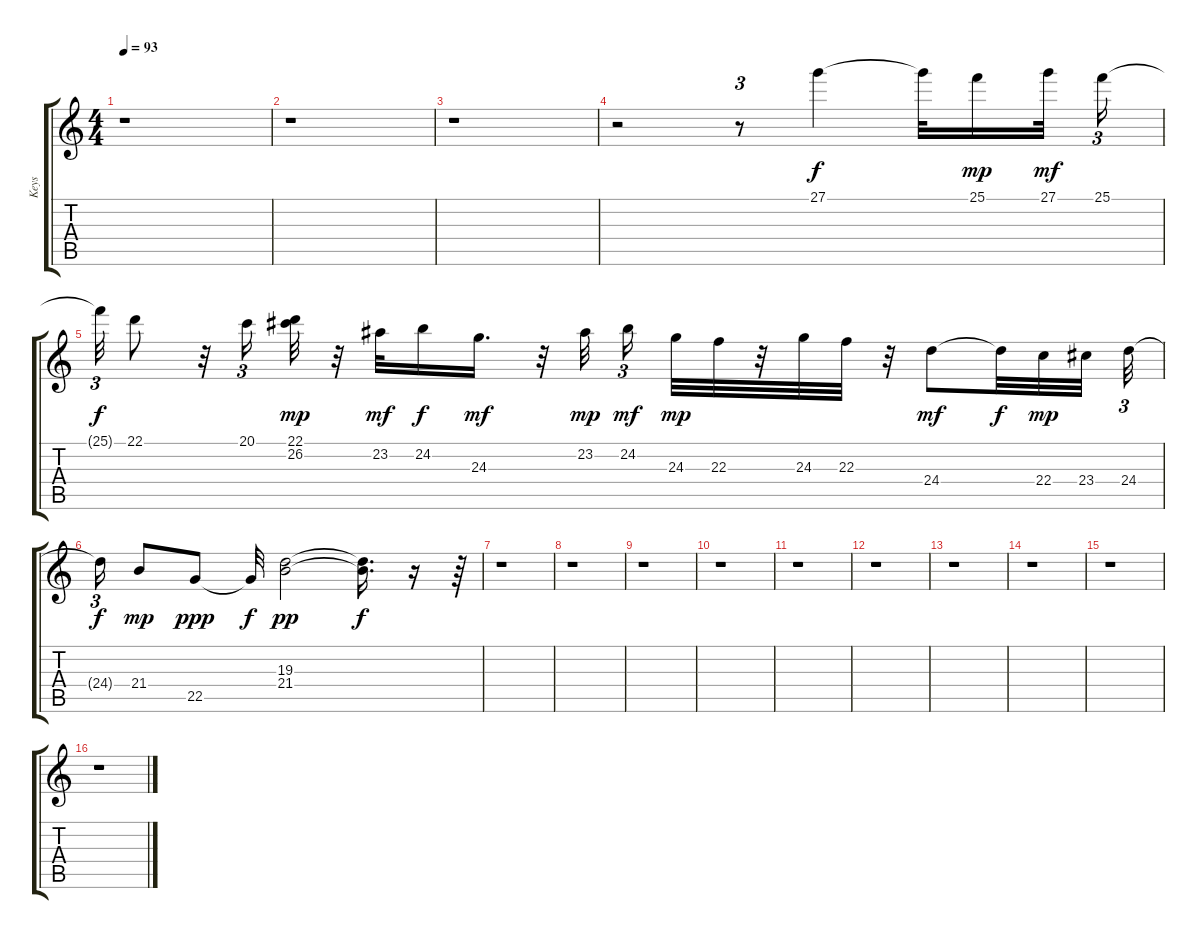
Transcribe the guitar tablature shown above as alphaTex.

\track ("Keys" "Keys") {instrument tangoaccordion}
\staff {score tabs}
\tuning (E4 B3 G3 D3 A2 E2) {hide}
\ts (4 4)
\tempo 93
\clef g2
\ks c
r.1{dy f} |
r.1 |
r.1 |
r.2 r.8{tu (3 2)} 27.1.4 27.1{t}.32 25.1.16{dy mp} 27.1.32{dy mf beam splitsecondary} 25.1.16{tu (3 2)} |
25.1{t}.32{tu (3 2) dy f} 22.1.8 r.32 20.1.16{tu (3 2)} (22.1 26.2).32{dy mp} r.32 23.2.32{dy mf} 24.2.16{dy f} 24.3.16{d dy mf} r.32 23.2.32{dy mp beam splitsecondary} 24.2.16{tu (3 2) dy mf beam splitsecondary} 24.3.32{dy mp} 22.3.32 r.32 24.3.32 22.3.32 r.32 24.4.8{dy mf} 24.4{t}.32{dy f} 22.4.32{dy mp} 23.4.32{beam splitsecondary} 24.4.32{tu (3 2)} |
24.4{t}.16{tu (3 2) dy f} 21.4.8{dy mp} 22.5.8{dy ppp} 22.5{t}.32{dy f} (19.3 21.4).2{dy pp} (19.3{t} 21.4{t}).16{d dy f} r.16 r.64 |
r.1 |
r.1 |
r.1 |
r.1 |
r.1 |
r.1 |
r.1 |
r.1 |
r.1 |
r.1
